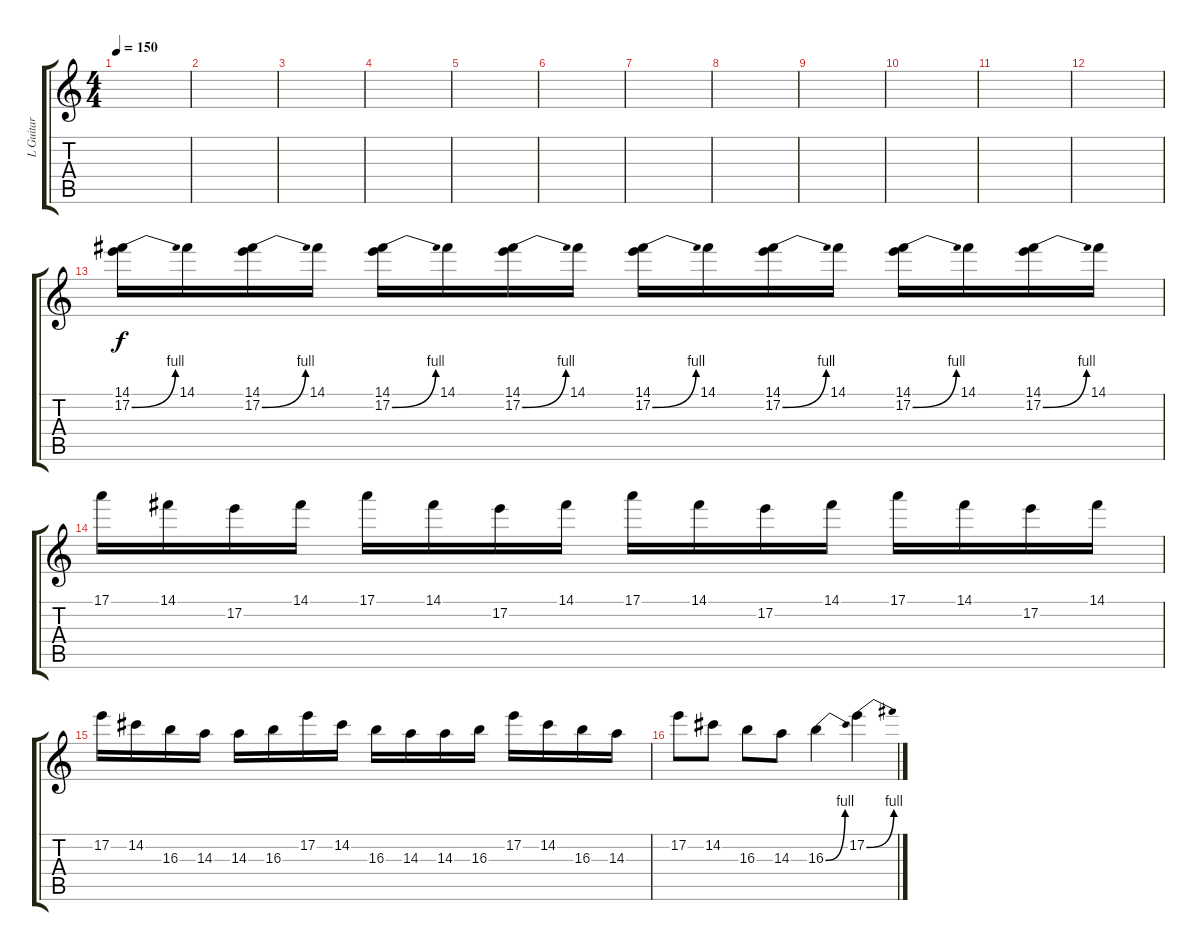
\track ("L Guitar" "L Guitar") {instrument overdrivenguitar}
\staff {score tabs}
\tuning (E4 B3 G3 D3 A2 E2) {hide}
\ts (4 4)
\tempo 150
\clef g2
\ks c
|
|
|
|
|
|
|
|
|
|
|
|
(14.1 17.2{be (bend 0 0 60 4)}).16 14.1.16 (14.1 17.2{be (bend 0 0 60 4)}).16 14.1.16 (14.1 17.2{be (bend 0 0 60 4)}).16 14.1.16 (14.1 17.2{be (bend 0 0 60 4)}).16 14.1.16 (14.1 17.2{be (bend 0 0 60 4)}).16 14.1.16 (14.1 17.2{be (bend 0 0 60 4)}).16 14.1.16 (14.1 17.2{be (bend 0 0 60 4)}).16 14.1.16 (14.1 17.2{be (bend 0 0 60 4)}).16 14.1.16 |
17.1.16 14.1.16 17.2.16 14.1.16 17.1.16 14.1.16 17.2.16 14.1.16 17.1.16 14.1.16 17.2.16 14.1.16 17.1.16 14.1.16 17.2.16 14.1.16 |
17.2.16 14.2.16 16.3.16 14.3.16 14.3.16 16.3.16 17.2.16 14.2.16 16.3.16 14.3.16 14.3.16 16.3.16 17.2.16 14.2.16 16.3.16 14.3.16 |
17.2.8 14.2.8 16.3.8 14.3.8 16.3{be (bend 0 0 60 4)}.4 17.2{be (bend 0 0 60 4)}.4
